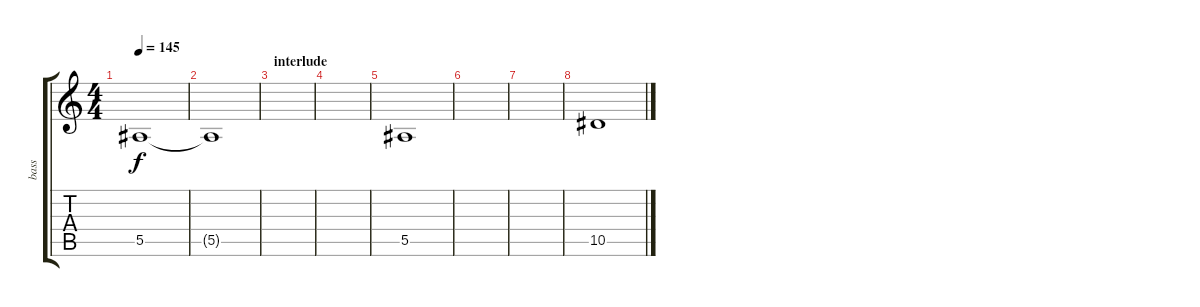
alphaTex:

\track ("bass" "bass") {instrument acousticbass}
\staff {score tabs}
\tuning (C4 G3 Eb3 Bb2 F2 C2) {hide}
\ts (4 4)
\tempo 145
\clef g2
\ks c
5.5{t}.1{dy f} |
5.5{t}.1 |
\section ("" "interlude")
|
|
5.5.1 |
|
|
10.5.1
